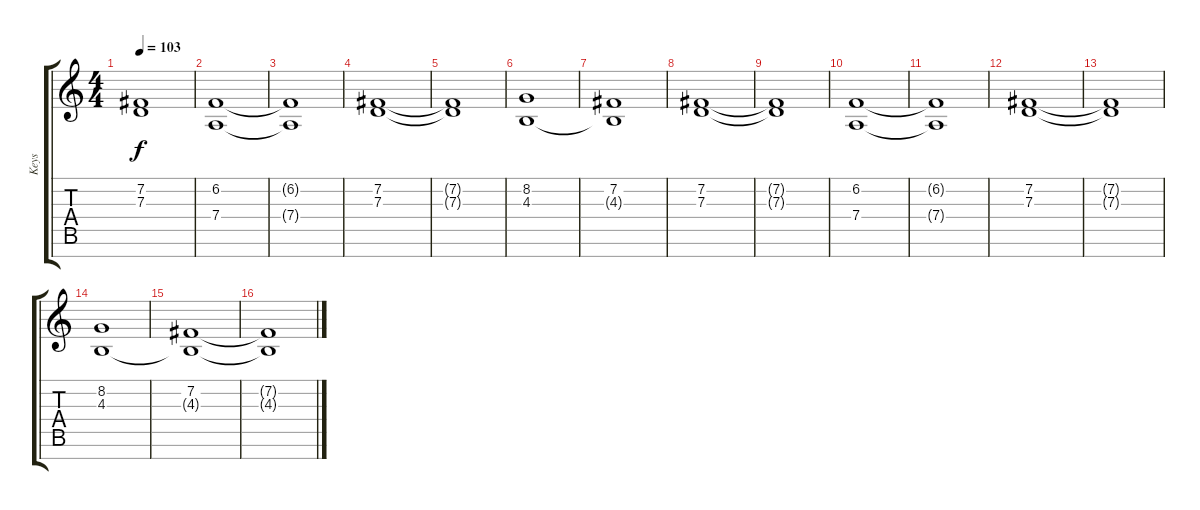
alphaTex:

\track ("Keys" "Keys") {instrument stringensemble1}
\staff {score tabs}
\tuning (E4 B3 G3 D3 A2 E2 B1) {hide}
\ts (4 4)
\tempo 103
\clef g2
\ks c
(7.2{t} 7.3{t}).1{dy f} |
(6.2 7.4).1 |
(6.2{t} 7.4{t}).1 |
(7.2 7.3).1 |
(7.2{t} 7.3{t}).1 |
(8.2 4.3).1 |
(7.2 4.3{t}).1 |
(7.2 7.3).1 |
(7.2{t} 7.3{t}).1 |
(6.2 7.4).1 |
(6.2{t} 7.4{t}).1 |
(7.2 7.3).1 |
(7.2{t} 7.3{t}).1 |
(8.2 4.3).1 |
(7.2 4.3{t}).1 |
(7.2{t} 4.3{t}).1
